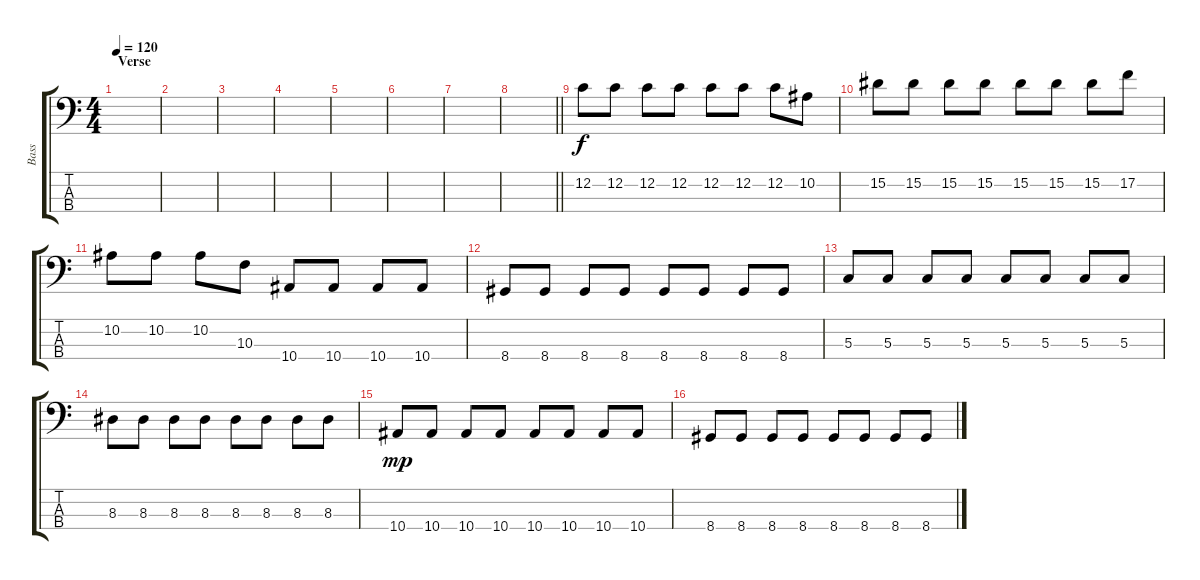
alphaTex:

\track ("Bass" "Bass") {instrument electricbassfinger}
\staff {score tabs}
\tuning (F2 C2 G1 C1) {hide}
\ts (4 4)
\section ("" "Verse")
\tempo 120
\clef f4
\ks c
|
|
|
|
|
|
|
\barLineRight lightlight
|
12.2.8 12.2.8 12.2.8 12.2.8 12.2.8 12.2.8 12.2.8 10.2.8 |
15.2.8 15.2.8 15.2.8 15.2.8 15.2.8 15.2.8 15.2.8 17.2.8 |
10.2.8 10.2.8 10.2.8 10.3.8 10.4.8 10.4.8 10.4.8 10.4.8 |
8.4.8 8.4.8 8.4.8 8.4.8 8.4.8 8.4.8 8.4.8 8.4.8 |
5.3.8 5.3.8 5.3.8 5.3.8 5.3.8 5.3.8 5.3.8 5.3.8 |
8.3.8{dy f} 8.3.8 8.3.8 8.3.8 8.3.8 8.3.8 8.3.8 8.3.8 |
10.4.8{dy mp} 10.4.8 10.4.8 10.4.8 10.4.8 10.4.8 10.4.8 10.4.8 |
8.4.8 8.4.8 8.4.8 8.4.8 8.4.8 8.4.8 8.4.8 8.4.8
